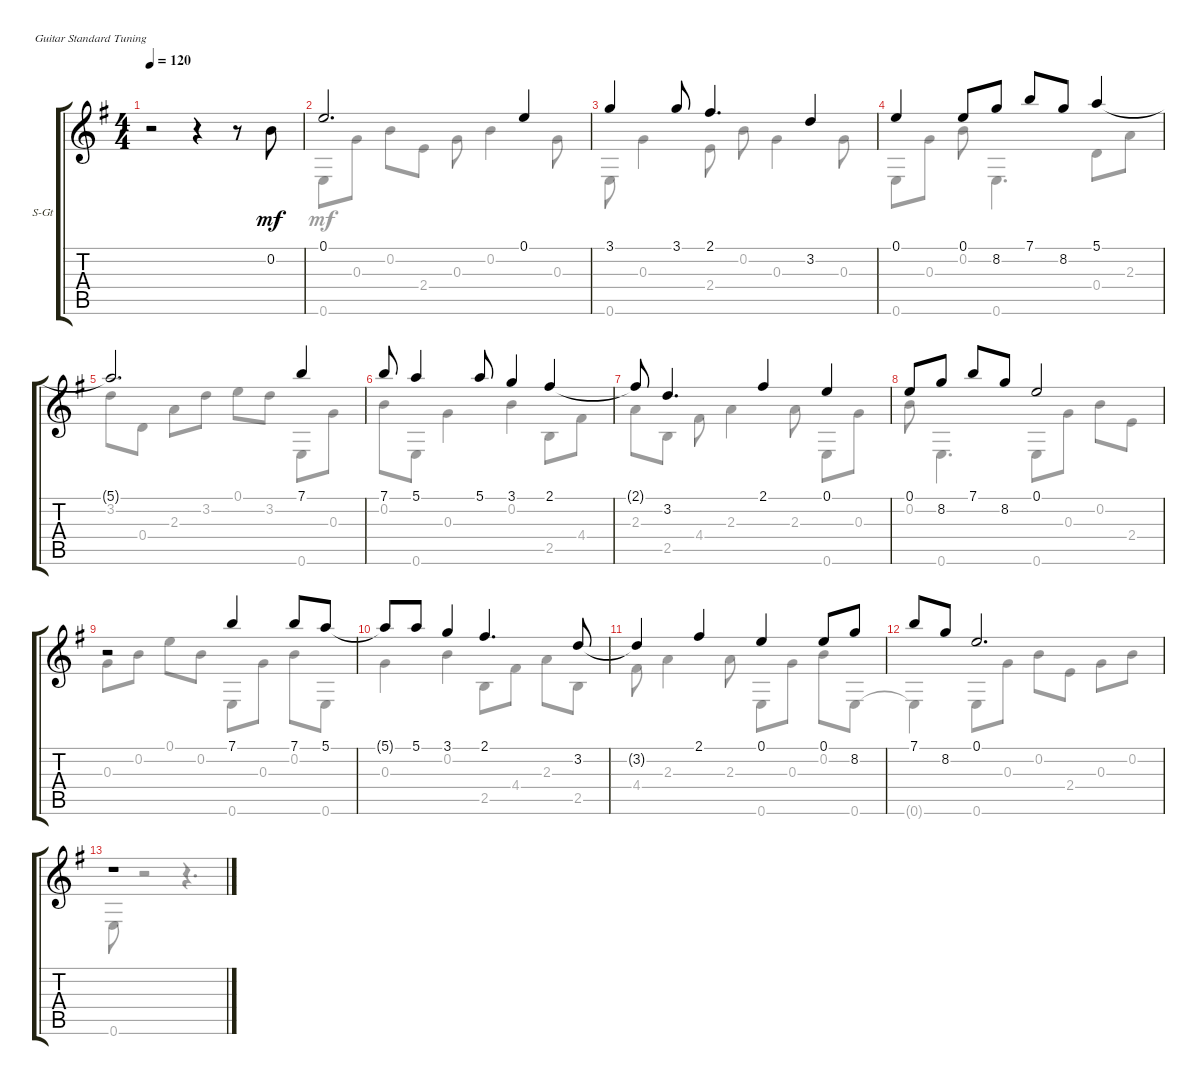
\defaultSystemsLayout 4
\bracketExtendMode groupsimilarinstruments
\firstSystemTrackNameOrientation horizontal
\otherSystemsTrackNameOrientation horizontal
\track ("Steel Guitar" "S-Gt") {instrument acousticguitarsteel}
\staff {score tabs}
\tuning (E4 B3 G3 D3 A2 E2)
\voice
\ts (4 4)
\tempo 120
\clef g2
\ks g
r.2{dy mf instrument acousticguitarsteel} r.4 r.8 0.2.8 |
0.1.2{d} 0.1.4 |
3.1.4 3.1.8 2.1.4{d} 3.2.4 |
0.1.4 0.1.8 8.2.8 7.1.8 8.2.8 5.1.4 |
5.1{t}.2{d} 7.1.4 |
7.1.8 5.1.4 5.1.8 3.1.4 2.1.4 |
2.1{t}.8 3.2.4{d} 2.1.4 0.1.4 |
0.1.8 8.2.8 7.1.8 8.2.8 0.1.2 |
r.2 7.1.4 7.1.8 5.1.8 |
5.1{t}.8 5.1.8 3.1.4 2.1.4{d} 3.2.8 |
3.2{t}.4 2.1.4 0.1.4 0.1.8 8.2.8 |
7.1.8 8.2.8 0.1.2{d} |
r.1
\voice
\clef g2
\ottava regular
\simile none
\ks g
|
0.6.8 0.3.8 0.2.8 2.4.8 0.3.8 0.2.4 0.3.8 |
0.6.8 0.3.4 2.4.8 0.2.8 0.3.4 0.3.8 |
0.6.8 0.3.8 0.2.8 0.6.4{d} 0.4.8 2.3.8 |
3.2.8 0.4.8 2.3.8 3.2.8 0.1.8 3.2.8 0.6.8 0.3.8 |
0.2.8 0.6.8 0.3.4 0.2.4 2.5.8 4.4.8 |
2.3.8 2.5.8 4.4.8 2.3.4 2.3.8 0.6.8 0.3.8 |
0.2.8 0.6.4{d} 0.6.8 0.3.8 0.2.8 2.4.8 |
0.3.8 0.2.8 0.1.8 0.2.8 0.6.8 0.3.8 0.2.8 0.6.8 |
0.3.4 0.2.4 2.5.8 4.4.8 2.3.8 2.5.8 |
4.4.8 2.3.4 2.3.8 0.6.8 0.3.8 0.2.8 0.6.8 |
0.6{t}.4 0.6.8 0.3.8 0.2.8 2.4.8 0.3.8 0.2.8 |
0.6.8 r.2 r.4{d}
